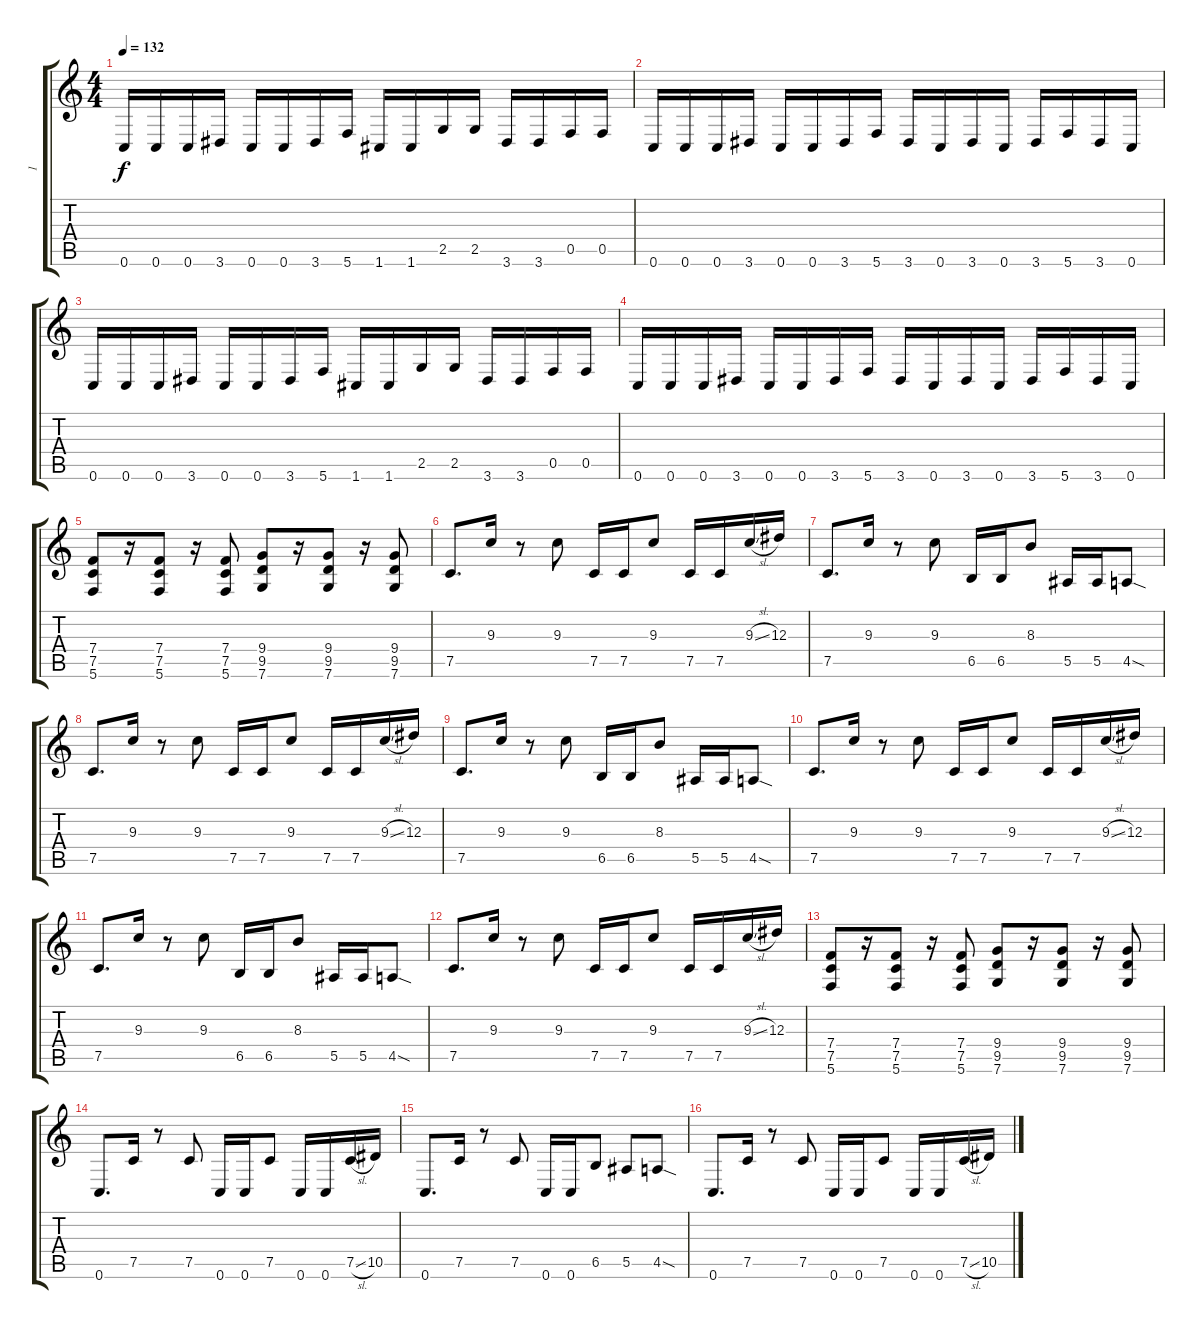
\track ("1" "1") {instrument overdrivenguitar}
\staff {score tabs}
\tuning (C4 G3 Eb3 Bb2 F2 C2) {hide}
\ts (4 4)
\tempo 132
\clef g2
\ks c
0.6.16{dy f} 0.6.16 0.6.16 3.6.16 0.6.16 0.6.16 3.6.16 5.6.16 1.6.16 1.6.16 2.5.16 2.5.16 3.6.16 3.6.16 0.5.16 0.5.16 |
0.6.16 0.6.16 0.6.16 3.6.16 0.6.16 0.6.16 3.6.16 5.6.16 3.6.16 0.6.16 3.6.16 0.6.16 3.6.16 5.6.16 3.6.16 0.6.16 |
0.6.16 0.6.16 0.6.16 3.6.16 0.6.16 0.6.16 3.6.16 5.6.16 1.6.16 1.6.16 2.5.16 2.5.16 3.6.16 3.6.16 0.5.16 0.5.16 |
0.6.16 0.6.16 0.6.16 3.6.16 0.6.16 0.6.16 3.6.16 5.6.16 3.6.16 0.6.16 3.6.16 0.6.16 3.6.16 5.6.16 3.6.16 0.6.16 |
(7.4 7.5 5.6).8 r.16 (7.4 7.5 5.6).8 r.16 (7.4 7.5 5.6).8 (9.4 9.5 7.6).8 r.16 (9.4 9.5 7.6).8 r.16 (9.4 9.5 7.6).8 |
7.5.8{d} 9.3.16 r.8 9.3.8 7.5.16 7.5.16 9.3.8 7.5.16 7.5.16 9.3{sl}.16 12.3.16 |
7.5.8{d} 9.3.16 r.8 9.3.8 6.5.16 6.5.16 8.3.8 5.5.16 5.5.16 4.5{sod}.8 |
7.5.8{d} 9.3.16 r.8 9.3.8 7.5.16 7.5.16 9.3.8 7.5.16 7.5.16 9.3{sl}.16 12.3.16 |
7.5.8{d} 9.3.16 r.8 9.3.8 6.5.16 6.5.16 8.3.8 5.5.16 5.5.16 4.5{sod}.8 |
7.5.8{d} 9.3.16 r.8 9.3.8 7.5.16 7.5.16 9.3.8 7.5.16 7.5.16 9.3{sl}.16 12.3.16 |
7.5.8{d} 9.3.16 r.8 9.3.8 6.5.16 6.5.16 8.3.8 5.5.16 5.5.16 4.5{sod}.8 |
7.5.8{d} 9.3.16 r.8 9.3.8 7.5.16 7.5.16 9.3.8 7.5.16 7.5.16 9.3{sl}.16 12.3.16 |
(7.4 7.5 5.6).8 r.16 (7.4 7.5 5.6).8 r.16 (7.4 7.5 5.6).8 (9.4 9.5 7.6).8 r.16 (9.4 9.5 7.6).8 r.16 (9.4 9.5 7.6).8 |
0.6.8{d} 7.5.16 r.8 7.5.8 0.6.16 0.6.16 7.5.8 0.6.16 0.6.16 7.5{sl}.16 10.5.16 |
0.6.8{d} 7.5.16 r.8 7.5.8 0.6.16 0.6.16 6.5.8 5.5.8 4.5{sod}.8 |
0.6.8{d} 7.5.16 r.8 7.5.8 0.6.16 0.6.16 7.5.8 0.6.16 0.6.16 7.5{sl}.16 10.5.16
